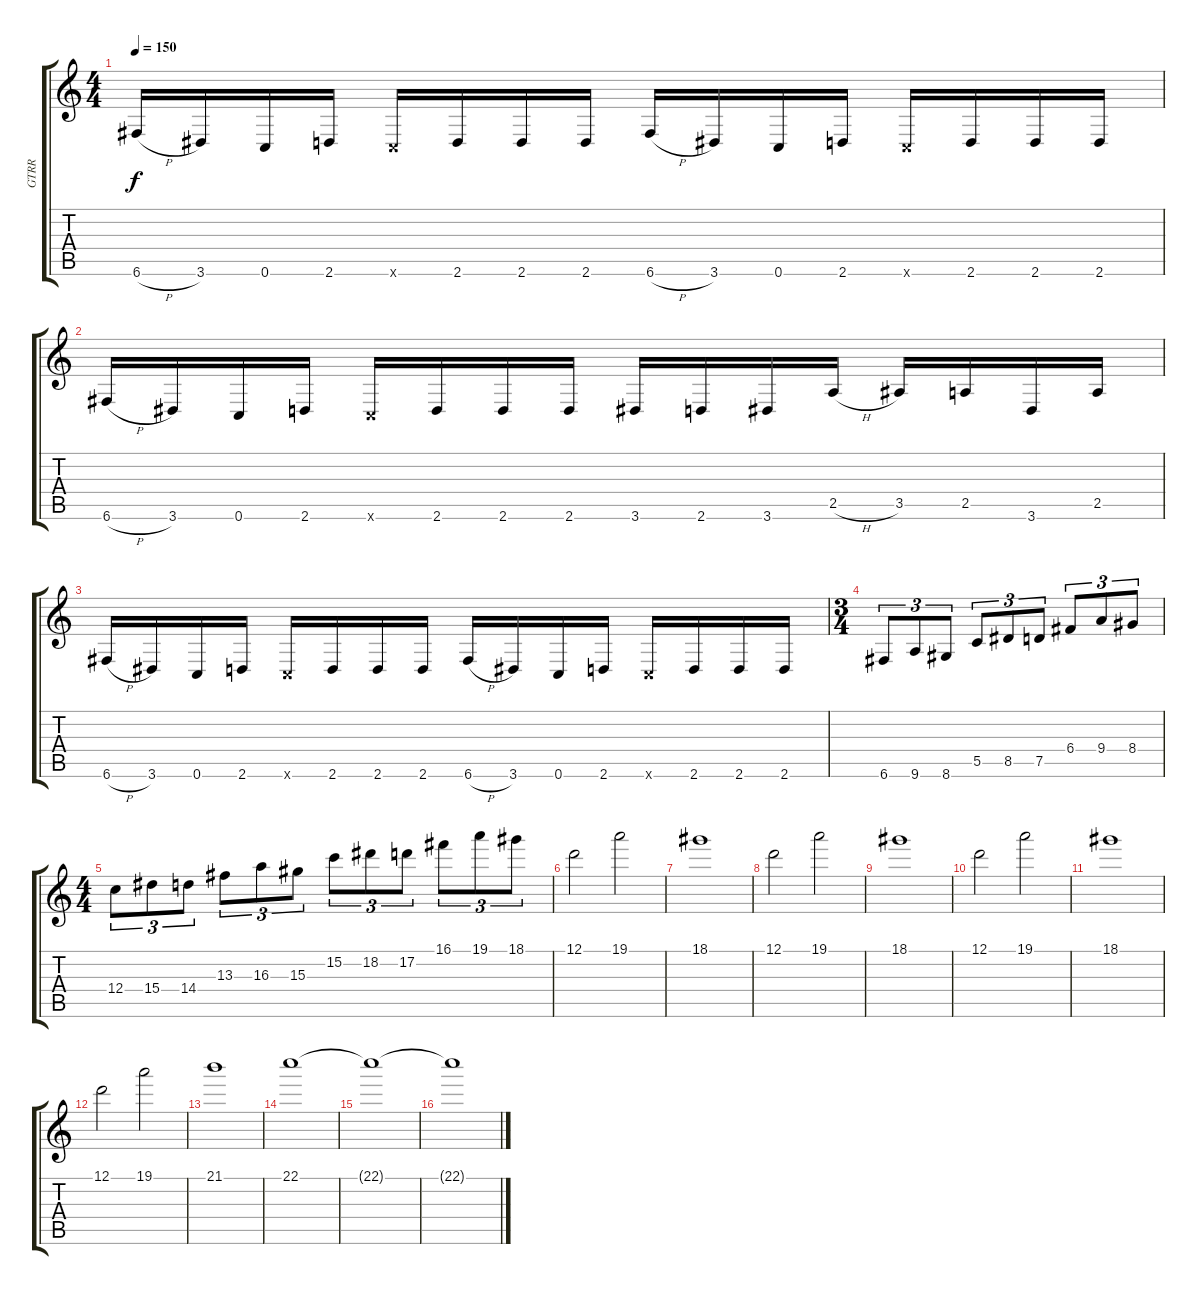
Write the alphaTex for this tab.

\track ("GTRR" "GTRR") {instrument distortionguitar}
\staff {score tabs}
\tuning (D4 A3 F3 C3 G2 C2) {hide}
\ts (4 4)
\tempo 150
\clef g2
\ks c
6.6{h}.16{dy f} 3.6.16 0.6.16 2.6.16 0.6{x}.16 2.6.16 2.6.16 2.6.16 6.6{h}.16 3.6.16 0.6.16 2.6.16 0.6{x}.16 2.6.16 2.6.16 2.6.16 |
6.6{h}.16 3.6.16 0.6.16 2.6.16 0.6{x}.16 2.6.16 2.6.16 2.6.16 3.6.16 2.6.16 3.6.16 2.5{h}.16 3.5.16 2.5.16 3.6.16 2.5.16 |
6.6{h}.16 3.6.16 0.6.16 2.6.16 0.6{x}.16 2.6.16 2.6.16 2.6.16 6.6{h}.16 3.6.16 0.6.16 2.6.16 0.6{x}.16 2.6.16 2.6.16 2.6.16 |
\ts (3 4)
6.6.8{tu (3 2)} 9.6.8{tu (3 2)} 8.6.8{tu (3 2)} 5.5.8{tu (3 2)} 8.5.8{tu (3 2)} 7.5.8{tu (3 2)} 6.4.8{tu (3 2)} 9.4.8{tu (3 2)} 8.4.8{tu (3 2)} |
\ts (4 4)
12.4.8{tu (3 2)} 15.4.8{tu (3 2)} 14.4.8{tu (3 2)} 13.3.8{tu (3 2)} 16.3.8{tu (3 2)} 15.3.8{tu (3 2)} 15.2.8{tu (3 2)} 18.2.8{tu (3 2)} 17.2.8{tu (3 2)} 16.1.8{tu (3 2)} 19.1.8{tu (3 2)} 18.1.8{tu (3 2)} |
12.1.2 19.1.2 |
18.1.1 |
12.1.2 19.1.2 |
18.1.1 |
12.1.2 19.1.2 |
18.1.1 |
12.1.2 19.1.2 |
21.1.1 |
22.1.1 |
22.1{t}.1 |
22.1{t}.1
